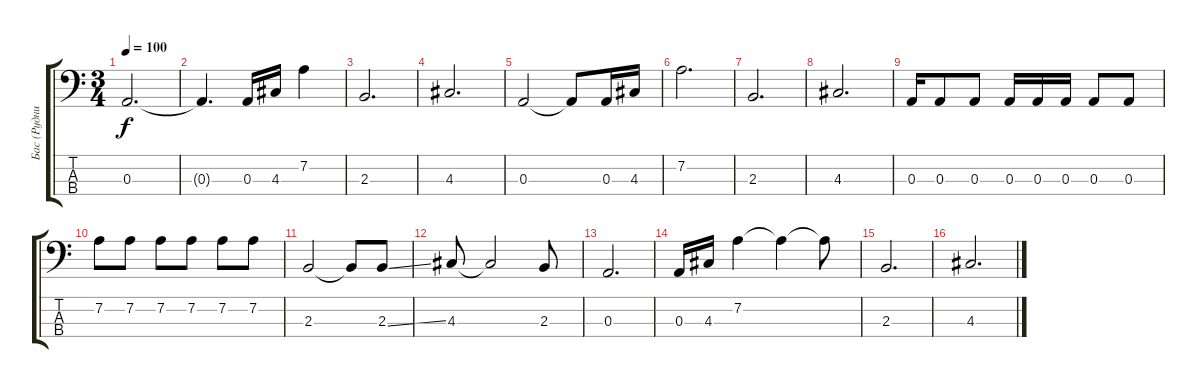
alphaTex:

\track ("Бас (Рудницький)" "Бас (Рудни") {instrument electricbassfinger}
\staff {score tabs}
\tuning (G2 D2 A1 E1) {hide}
\ts (3 4)
\tempo 100
\clef f4
\ks c
0.3.2{d dy f} |
0.3{t}.4{d} 0.3.16 4.3.16 7.2.4 |
2.3.2{d} |
4.3.2{d} |
0.3.2 0.3{t}.8 0.3.16 4.3.16 |
7.2.2{d} |
2.3.2{d} |
4.3.2{d} |
0.3.16 0.3.8 0.3.8 0.3.16 0.3.16 0.3.16 0.3.8 0.3.8 |
7.2.8 7.2.8 7.2.8 7.2.8 7.2.8 7.2.8 |
2.3.2 2.3{t}.8 2.3{ss}.8 |
4.3.8 4.3{t}.2 2.3.8 |
0.3.2{d} |
0.3.16 4.3.16 7.2.4 7.2{t}.4 7.2{t}.8 |
2.3.2{d} |
4.3.2{d}
